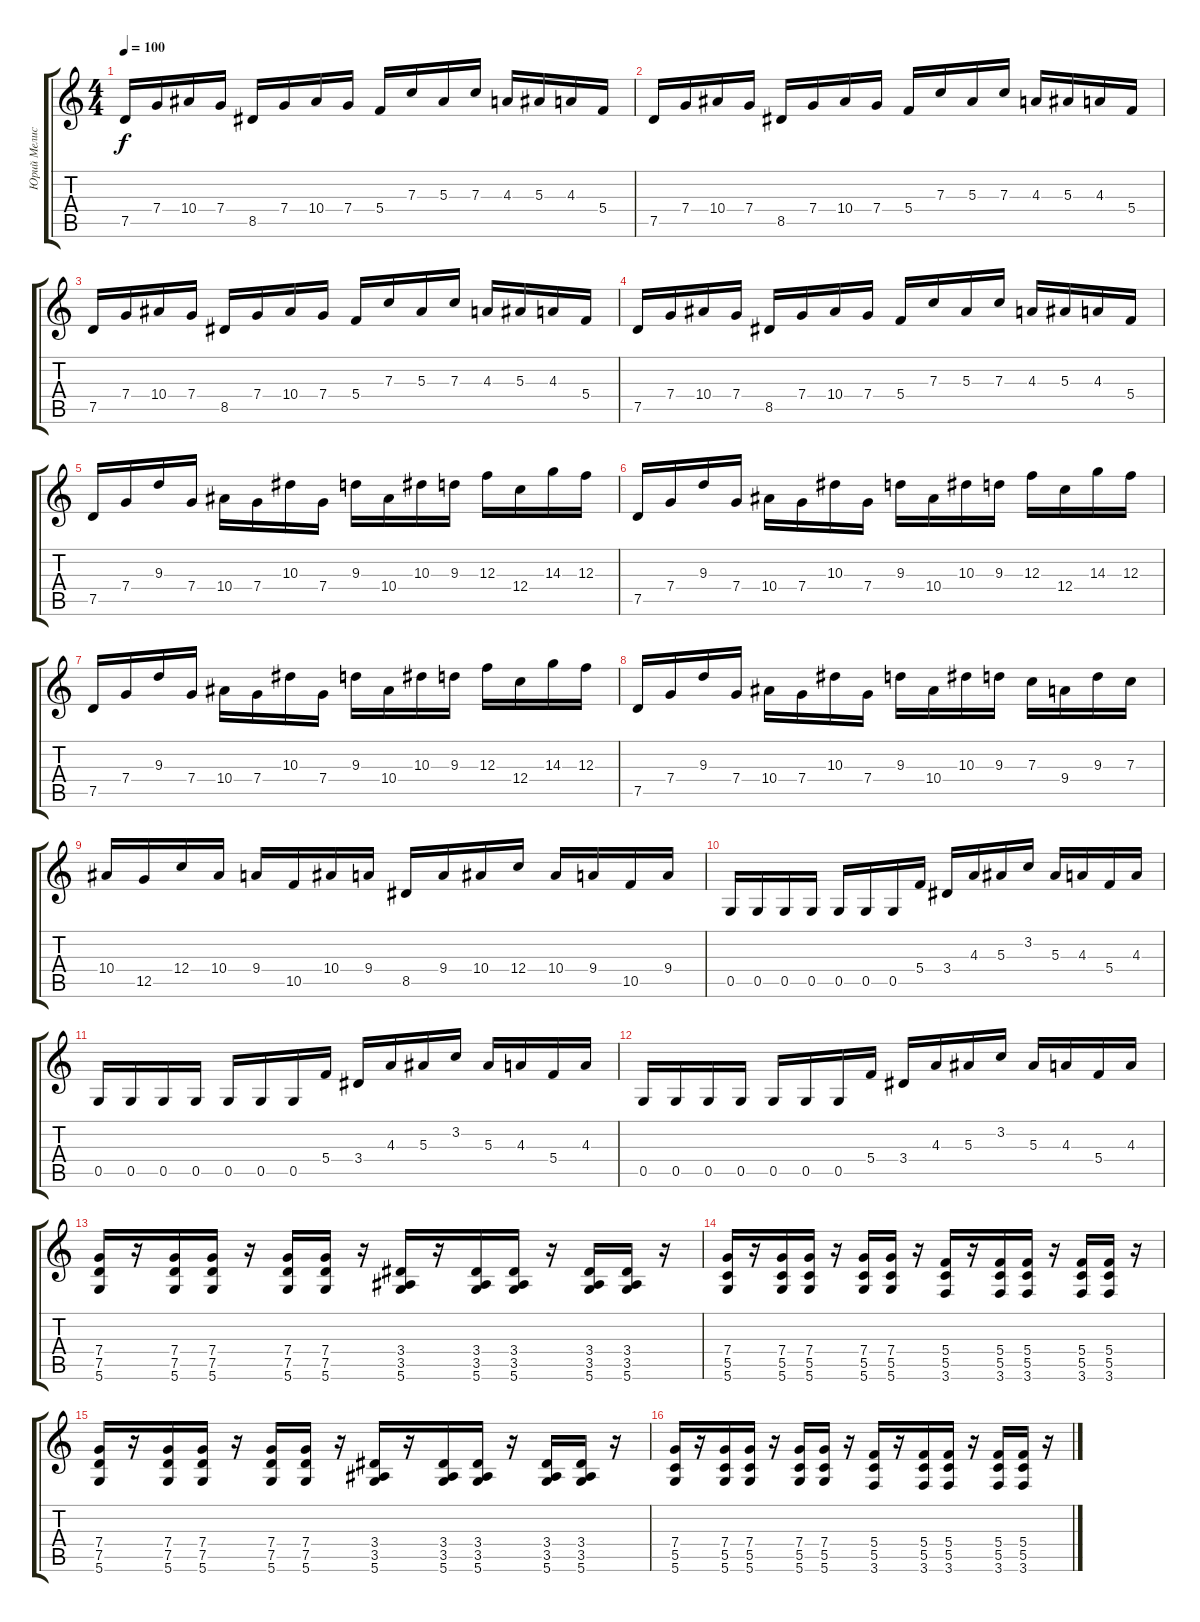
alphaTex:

\track ("Юрий Мелисов" "Юрий Мелис") {instrument distortionguitar}
\staff {score tabs}
\tuning (D4 A3 F3 C3 G2 D2) {hide}
\ts (4 4)
\tempo 100
\clef g2
\ks c
7.5.16{dy f} 7.4.16 10.4.16 7.4.16 8.5.16 7.4.16 10.4.16 7.4.16 5.4.16 7.3.16 5.3.16 7.3.16 4.3.16 5.3.16 4.3.16 5.4.16 |
7.5.16 7.4.16 10.4.16 7.4.16 8.5.16 7.4.16 10.4.16 7.4.16 5.4.16 7.3.16 5.3.16 7.3.16 4.3.16 5.3.16 4.3.16 5.4.16 |
7.5.16 7.4.16 10.4.16 7.4.16 8.5.16 7.4.16 10.4.16 7.4.16 5.4.16 7.3.16 5.3.16 7.3.16 4.3.16 5.3.16 4.3.16 5.4.16 |
7.5.16 7.4.16 10.4.16 7.4.16 8.5.16 7.4.16 10.4.16 7.4.16 5.4.16 7.3.16 5.3.16 7.3.16 4.3.16 5.3.16 4.3.16 5.4.16 |
7.5.16 7.4.16 9.3.16 7.4.16 10.4.16 7.4.16 10.3.16 7.4.16 9.3.16 10.4.16 10.3.16 9.3.16 12.3.16 12.4.16 14.3.16 12.3.16 |
7.5.16 7.4.16 9.3.16 7.4.16 10.4.16 7.4.16 10.3.16 7.4.16 9.3.16 10.4.16 10.3.16 9.3.16 12.3.16 12.4.16 14.3.16 12.3.16 |
7.5.16 7.4.16 9.3.16 7.4.16 10.4.16 7.4.16 10.3.16 7.4.16 9.3.16 10.4.16 10.3.16 9.3.16 12.3.16 12.4.16 14.3.16 12.3.16 |
7.5.16 7.4.16 9.3.16 7.4.16 10.4.16 7.4.16 10.3.16 7.4.16 9.3.16 10.4.16 10.3.16 9.3.16 7.3.16 9.4.16 9.3.16 7.3.16 |
10.4.16 12.5.16 12.4.16 10.4.16 9.4.16 10.5.16 10.4.16 9.4.16 8.5.16 9.4.16 10.4.16 12.4.16 10.4.16 9.4.16 10.5.16 9.4.16 |
0.5.16 0.5.16 0.5.16 0.5.16 0.5.16 0.5.16 0.5.16 5.4.16 3.4.16 4.3.16 5.3.16 3.2.16 5.3.16 4.3.16 5.4.16 4.3.16 |
0.5.16 0.5.16 0.5.16 0.5.16 0.5.16 0.5.16 0.5.16 5.4.16 3.4.16 4.3.16 5.3.16 3.2.16 5.3.16 4.3.16 5.4.16 4.3.16 |
0.5.16 0.5.16 0.5.16 0.5.16 0.5.16 0.5.16 0.5.16 5.4.16 3.4.16 4.3.16 5.3.16 3.2.16 5.3.16 4.3.16 5.4.16 4.3.16 |
(7.4 7.5 5.6).16 r.16 (7.4 7.5 5.6).16 (7.4 7.5 5.6).16 r.16 (7.4 7.5 5.6).16 (7.4 7.5 5.6).16 r.16 (3.4 3.5 5.6).16 r.16 (3.4 3.5 5.6).16 (3.4 3.5 5.6).16 r.16 (3.4 3.5 5.6).16 (3.4 3.5 5.6).16 r.16 |
(7.4 5.5 5.6).16 r.16 (7.4 5.5 5.6).16 (7.4 5.5 5.6).16 r.16 (7.4 5.5 5.6).16 (7.4 5.5 5.6).16 r.16 (5.4 5.5 3.6).16 r.16 (5.4 5.5 3.6).16 (5.4 5.5 3.6).16 r.16 (5.4 5.5 3.6).16 (5.4 5.5 3.6).16 r.16 |
(7.4 7.5 5.6).16 r.16 (7.4 7.5 5.6).16 (7.4 7.5 5.6).16 r.16 (7.4 7.5 5.6).16 (7.4 7.5 5.6).16 r.16 (3.4 3.5 5.6).16 r.16 (3.4 3.5 5.6).16 (3.4 3.5 5.6).16 r.16 (3.4 3.5 5.6).16 (3.4 3.5 5.6).16 r.16 |
(7.4 5.5 5.6).16 r.16 (7.4 5.5 5.6).16 (7.4 5.5 5.6).16 r.16 (7.4 5.5 5.6).16 (7.4 5.5 5.6).16 r.16 (5.4 5.5 3.6).16 r.16 (5.4 5.5 3.6).16 (5.4 5.5 3.6).16 r.16 (5.4 5.5 3.6).16 (5.4 5.5 3.6).16 r.16
